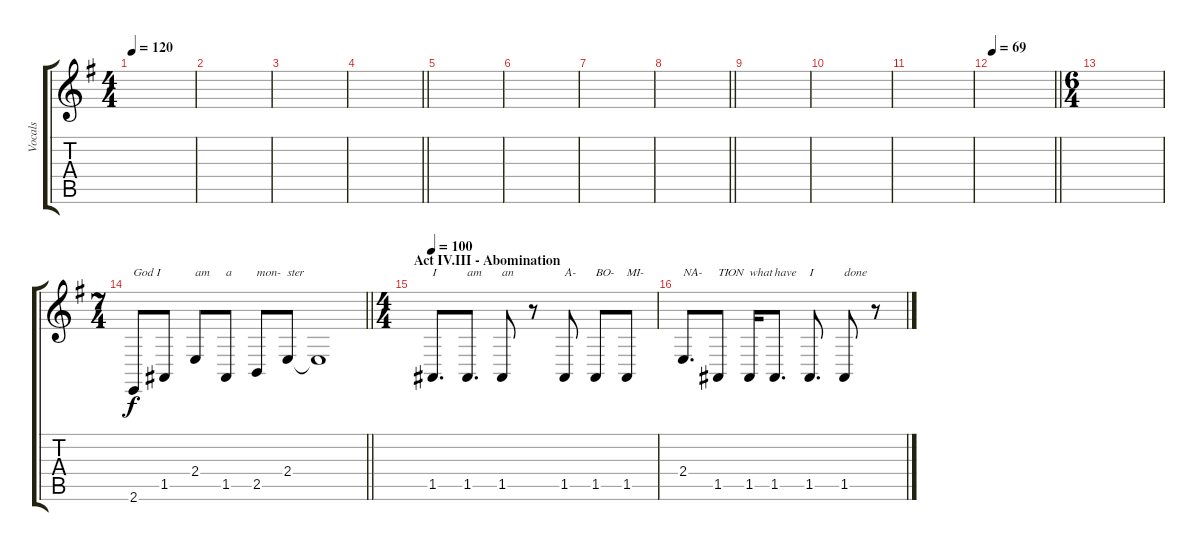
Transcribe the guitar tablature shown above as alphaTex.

\track ("Vocals" "Vocals") {instrument oboe}
\staff {score tabs}
\tuning (E4 B3 G3 D3 A2 D2) {hide}
\ts (4 4)
\tempo 120
\clef g2
\ks eminor
|
|
|
\barLineRight lightlight
|
|
|
|
\barLineRight lightlight
|
|
|
|
\tempo 69
\barLineRight lightlight
|
\ts (6 4)
|
\ts (7 4)
\barLineRight lightlight
2.6.8{txt "God I" volume 12} 1.5.8 2.4.8{txt "am"} 1.5.8{txt "a"} 2.5.8{txt "mon-"} 2.4.8{txt "ster"} 2.4{t}.1 |
\ts (4 4)
\section ("" "Act IV.III - Abomination")
\tempo 100
1.5.8{d txt "I"} 1.5.8{d txt "am"} 1.5.8{txt "an"} r.8 1.5.8{txt "A-"} 1.5.8{txt "BO-"} 1.5.8{txt "MI-"} |
2.4.8{d txt "NA-"} 1.5.8{txt "TION"} 1.5.16{txt "what"} 1.5.8{d txt "have"} 1.5.8{d txt "I"} 1.5.8{txt "done"} r.8
